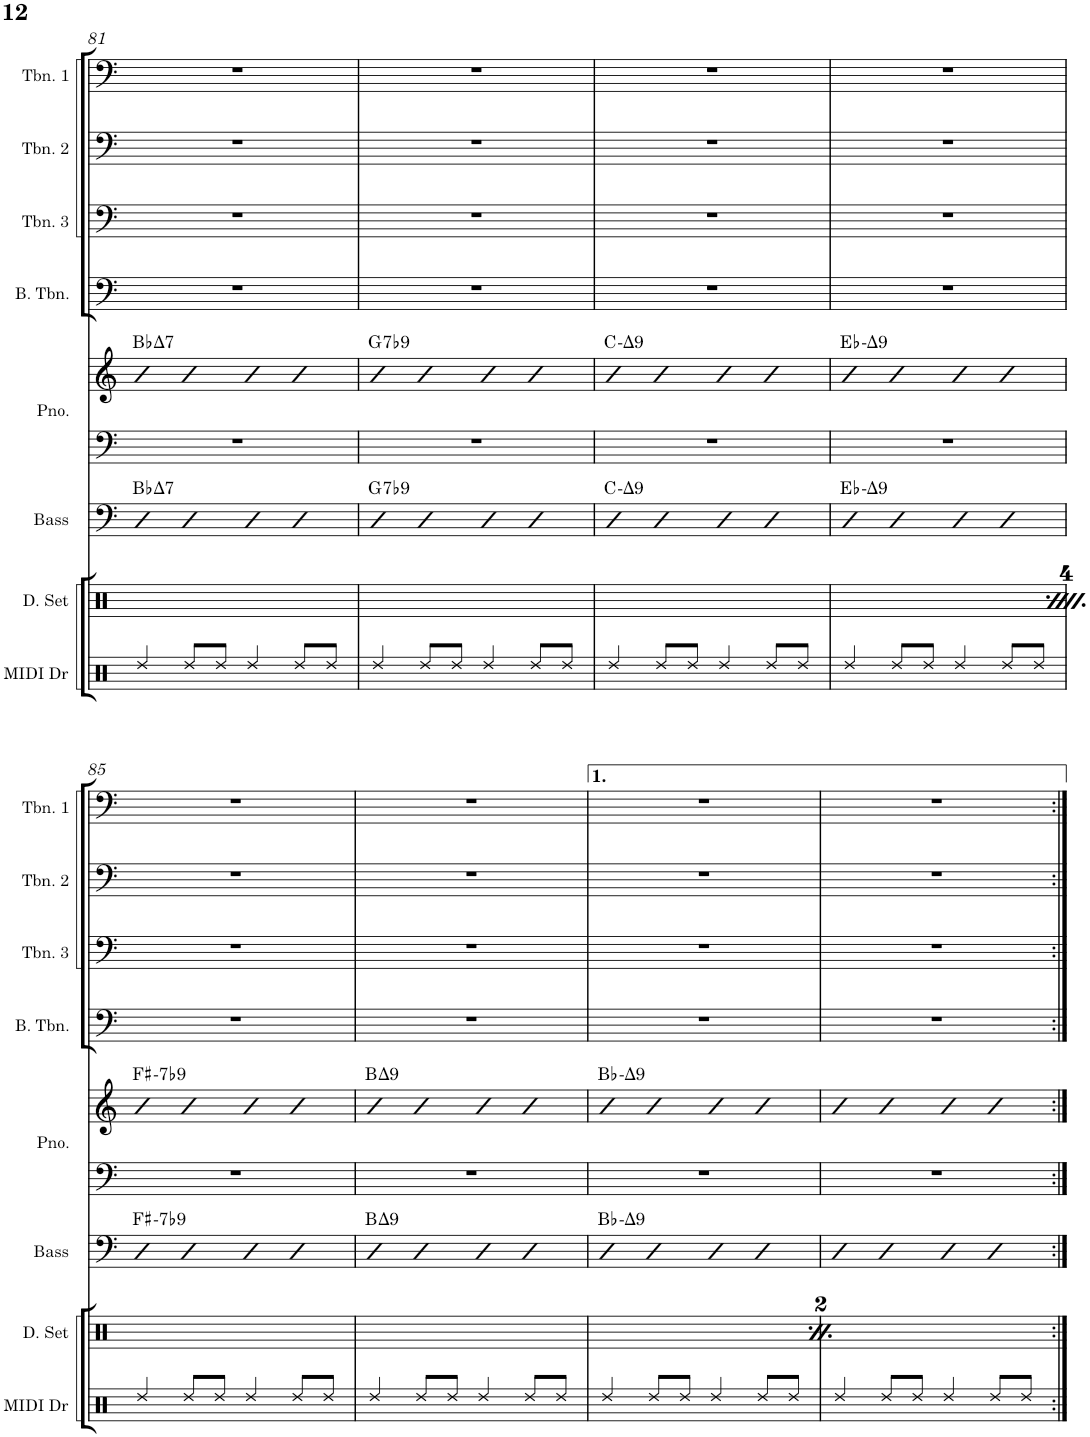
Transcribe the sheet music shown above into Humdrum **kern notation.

**kern	**kern	**kern	**harte	**kern	**kern	**harte	**kern	**kern	**kern	**kern
*part8	*part7	*part6	*part6	*part5	*part5	*part5	*part4	*part3	*part2	*part1
*staff9	*staff8	*staff7	*	*staff6	*staff5	*	*staff4	*staff3	*staff2	*staff1
*I"MIDI Drums	*I"Drumset	*I"Acoustic Bass	*	*I"Piano	*	*	*I"Bass Trombone	*I"Trombone 3	*I"Trombone 2	*I"Trombone 1
*I'MIDI Dr	*I'D. Set	*I'Bass	*	*I'Pno.	*	*	*I'B. Tbn.	*I'Tbn. 3	*I'Tbn. 2	*I'Tbn. 1
!!LO:PB:g=z
*clefX	*clefX	*clefF4	*	*clefF4	*clefG2	*	*clefF4	*clefF4	*clefF4	*clefF4
*	*	*Trd7c12	*	*	*	*	*	*	*	*
*k[]	*k[]	*k[]	*	*k[]	*k[]	*	*k[]	*k[]	*k[]	*k[]
*M4/4	*M4/4	*M4/4	*	*M4/4	*M4/4	*	*M4/4	*M4/4	*M4/4	*M4/4
=81	=81	=81	=81	=81	=81	=81	=81	=81	=81	=81
!	!LO:TX:a:t=set up swing	!	!LO:H:kt=7	!	!	!LO:H:kt=7	!	!	!	!
4Rdd/	4Rdd/	4D	Bb:maj7	1r	4bn	Bb:maj7	1r	1r	1r	1r
8Rdd/L	4Rdd/	4D	.	.	4b	.	.	.	.	.
8Rdd/J	.	.	.	.	.	.	.	.	.	.
4Rdd/	4Rdd/	4D	.	.	4b	.	.	.	.	.
8Rdd/L	4Rdd/	4D	.	.	4b	.	.	.	.	.
8Rdd/J	.	.	.	.	.	.	.	.	.	.
=82	=82	=82	=82	=82	=82	=82	=82	=82	=82	=82
!	!	!	!LO:H:kt=7	!	!	!LO:H:kt=7	!	!	!	!
4Rdd/	4Rdd/	4D	G:7(b9)	1r	4b	G:7(b9)	1r	1r	1r	1r
8Rdd/L	4Rdd/	4D	.	.	4b	.	.	.	.	.
8Rdd/J	.	.	.	.	.	.	.	.	.	.
4Rdd/	4Rdd/	4D	.	.	4b	.	.	.	.	.
8Rdd/L	4ryy	4D	.	.	4b	.	.	.	.	.
8Rdd/J	.	.	.	.	.	.	.	.	.	.
=83	=83	=83	=83	=83	=83	=83	=83	=83	=83	=83
*	*^	*	*	*	*	*	*	*	*	*
!	!	!	!	!LO:H:kt=t7	!	!	!LO:H:kt=t7	!	!	!	!
4Rdd/	4Rff/	4r	4D	C:minmaj7(9)	1r	4b	C:minmaj7(9)	1r	1r	1r	1r
8Rdd/L	4Rff/	4Rcc\	4D	.	.	4b	.	.	.	.	.
8Rdd/J	.	.	.	.	.	.	.	.	.	.	.
4Rdd/	8Rff/	4Rcc\	4D	.	.	4b	.	.	.	.	.
.	4Rff/	.	.	.	.	.	.	.	.	.	.
8Rdd/L	.	4r	4D	.	.	4b	.	.	.	.	.
8Rdd/J	8Rff/	.	.	.	.	.	.	.	.	.	.
=84	=84	=84	=84	=84	=84	=84	=84	=84	=84	=84	=84
!	!	!	!	!LO:H:kt=t7	!	!	!LO:H:kt=t7	!	!	!	!
4Rdd/	8Rff/L	4Rcc\	4D	Eb:minmaj7(9)	1r	4bn	Eb:minmaj7(9)	1r	1r	1r	1r
.	8Rff/J	.	.	.	.	.	.	.	.	.	.
8Rdd/L	8r	8r	4D	.	.	4b	.	.	.	.	.
8Rdd/J	8Rff/	8Rcc\	.	.	.	.	.	.	.	.	.
4Rdd/	8r	4r	4D	.	.	4b	.	.	.	.	.
.	8Rff/	.	.	.	.	.	.	.	.	.	.
8Rdd/L	4Rff/	8r	4D	.	.	4b	.	.	.	.	.
8Rdd/J	.	8Rcc\	.	.	.	.	.	.	.	.	.
!!LO:LB:g=z
=85	=85	=85	=85	=85	=85	=85	=85	=85	=85	=85	=85
!	!LO:TX:a:t=set up swing	!	!	!LO:H:kt=7	!	!	!LO:H:kt=7	!	!	!	!
*	*v	*v	*	*	*	*	*	*	*	*	*
4Rdd/	4Rdd/	4D	F#:min7(b9)	1r	4b	F#:min7(b9)	1r	1r	1r	1r
8Rdd/L	4Rdd/	4D	.	.	4b	.	.	.	.	.
8Rdd/J	.	.	.	.	.	.	.	.	.	.
4Rdd/	4Rdd/	4D	.	.	4b	.	.	.	.	.
8Rdd/L	4Rdd/	4D	.	.	4b	.	.	.	.	.
8Rdd/J	.	.	.	.	.	.	.	.	.	.
=86	=86	=86	=86	=86	=86	=86	=86	=86	=86	=86
!	!	!	!LO:H:kt=9	!	!	!LO:H:kt=9	!	!	!	!
4Rdd/	4Rdd/	4Dn	B:maj9	1r	4b	B:maj9	1r	1r	1r	1r
8Rdd/L	4Rdd/	4D	.	.	4b	.	.	.	.	.
8Rdd/J	.	.	.	.	.	.	.	.	.	.
4Rdd/	4Rdd/	4D	.	.	4b	.	.	.	.	.
8Rdd/L	4ryy	4D	.	.	4b	.	.	.	.	.
8Rdd/J	.	.	.	.	.	.	.	.	.	.
=87	=87	=87	=87	=87	=87	=87	=87	=87	=87	=87
!	!LO:TX:a:t=set up swing	!	!LO:H:kt=t7	!	!	!LO:H:kt=t7	!	!	!	!
4Rdd/	4Rdd/	4Dn	Bb:minmaj7(9)	1r	4bn	Bb:minmaj7(9)	1r	1r	1r	1r
8Rdd/L	4Rdd/	4D	.	.	4b	.	.	.	.	.
8Rdd/J	.	.	.	.	.	.	.	.	.	.
4Rdd/	4Rdd/	4D	.	.	4b	.	.	.	.	.
8Rdd/L	4Rdd/	4D	.	.	4b	.	.	.	.	.
8Rdd/J	.	.	.	.	.	.	.	.	.	.
=88	=88	=88	=88	=88	=88	=88	=88	=88	=88	=88
4Rdd/	4Rdd/	4D	.	1r	4b	.	1r	1r	1r	1r
8Rdd/L	4Rdd/	4D	.	.	4b	.	.	.	.	.
8Rdd/J	.	.	.	.	.	.	.	.	.	.
4Rdd/	4Rdd/	4D	.	.	4b	.	.	.	.	.
8Rdd/L	4ryy	4D	.	.	4b	.	.	.	.	.
8Rdd/J	.	.	.	.	.	.	.	.	.	.
=:|!	=:|!	=:|!	=:|!	=:|!	=:|!	=:|!	=:|!	=:|!	=:|!	=:|!
*-	*-	*-	*-	*-	*-	*-	*-	*-	*-	*-
